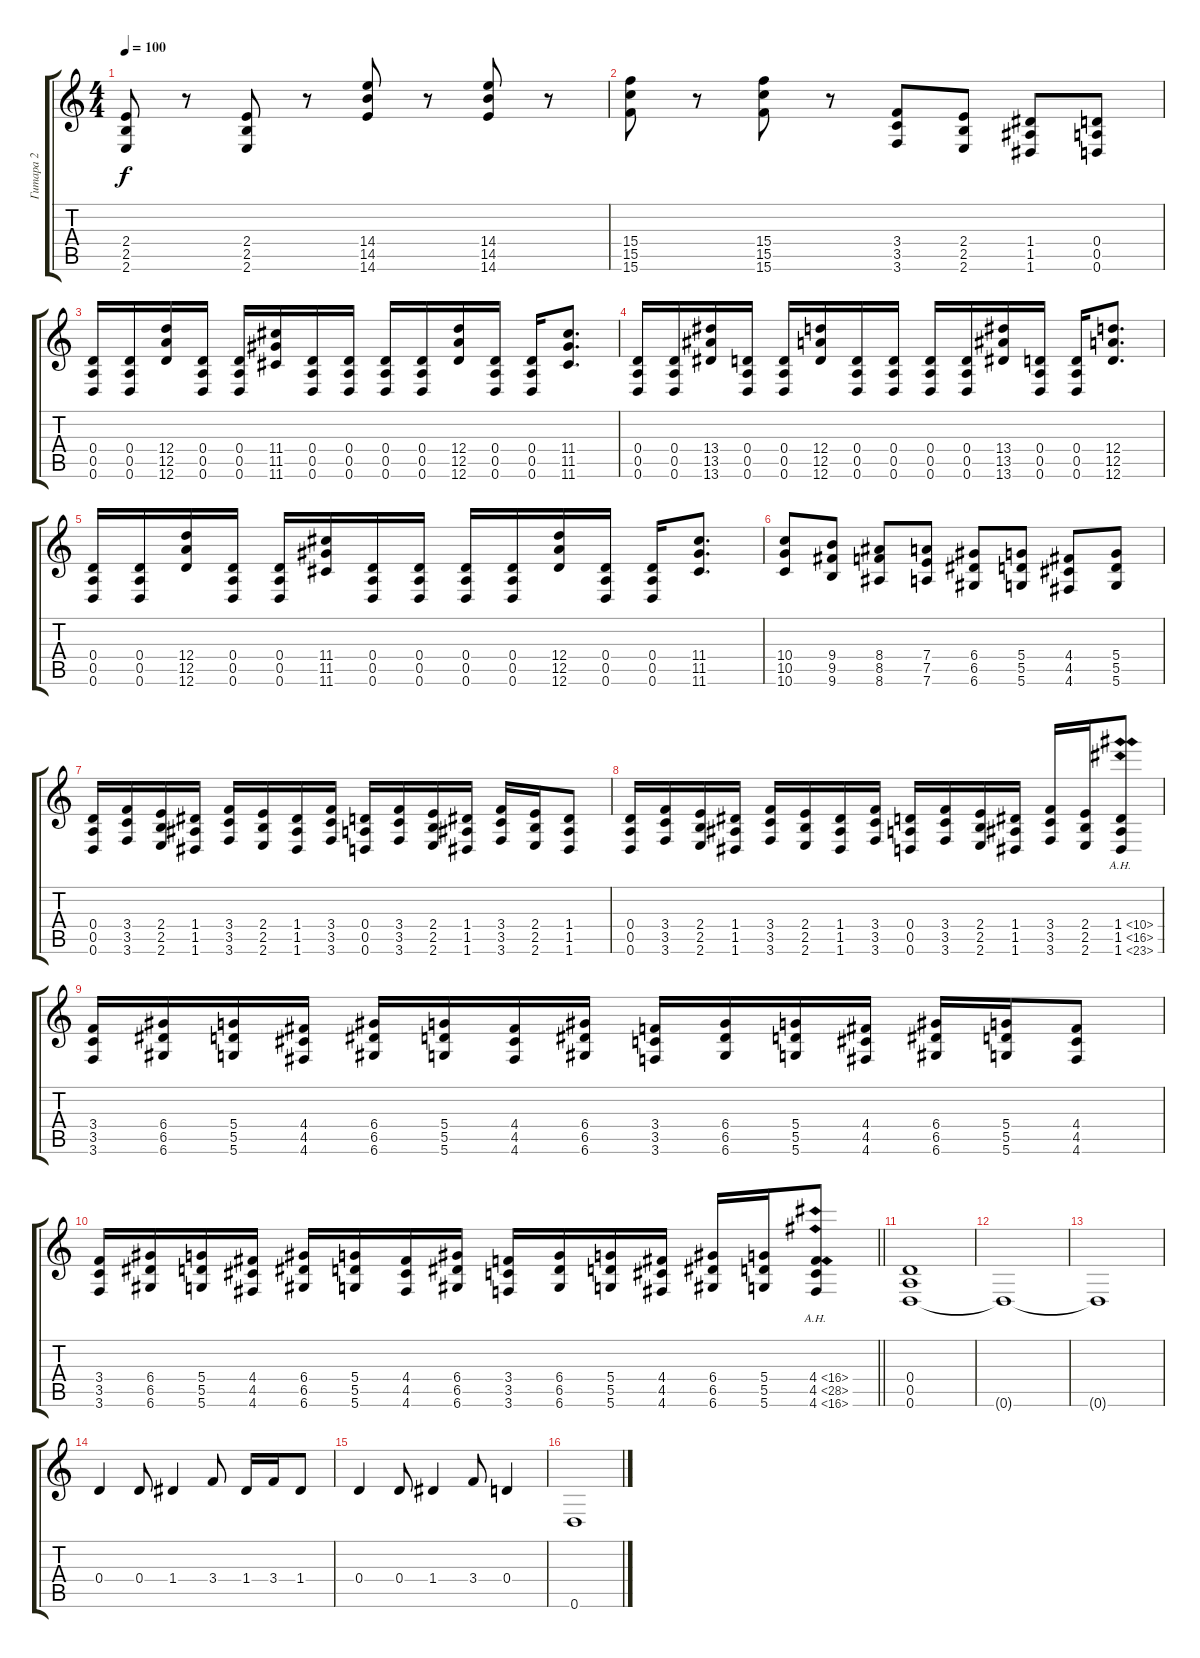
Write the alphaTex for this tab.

\track ("Гитара 2" "Гитара 2") {instrument distortionguitar}
\staff {score tabs}
\tuning (E4 B3 G3 D3 A2 D2) {hide}
\ts (4 4)
\tempo 100
\clef g2
\ks c
(2.4 2.5 2.6).8{dy f} r.8 (2.4 2.5 2.6).8 r.8 (14.4 14.5 14.6).8 r.8 (14.4 14.5 14.6).8 r.8 |
(15.4 15.5 15.6).8 r.8 (15.4 15.5 15.6).8 r.8 (3.4 3.5 3.6).8 (2.4 2.5 2.6).8 (1.4 1.5 1.6).8 (0.4 0.5 0.6).8 |
(0.4 0.5 0.6).16 (0.4 0.5 0.6).16 (12.4 12.5 12.6).16 (0.4 0.5 0.6).16 (0.4 0.5 0.6).16 (11.4 11.5 11.6).16 (0.4 0.5 0.6).16 (0.4 0.5 0.6).16 (0.4 0.5 0.6).16 (0.4 0.5 0.6).16 (12.4 12.5 12.6).16 (0.4 0.5 0.6).16 (0.4 0.5 0.6).16 (11.4 11.5 11.6).8{d} |
(0.4 0.5 0.6).16 (0.4 0.5 0.6).16 (13.4 13.5 13.6).16 (0.4 0.5 0.6).16 (0.4 0.5 0.6).16 (12.4 12.5 12.6).16 (0.4 0.5 0.6).16 (0.4 0.5 0.6).16 (0.4 0.5 0.6).16 (0.4 0.5 0.6).16 (13.4 13.5 13.6).16 (0.4 0.5 0.6).16 (0.4 0.5 0.6).16 (12.4 12.5 12.6).8{d} |
(0.4 0.5 0.6).16 (0.4 0.5 0.6).16 (12.4 12.5 12.6).16 (0.4 0.5 0.6).16 (0.4 0.5 0.6).16 (11.4 11.5 11.6).16 (0.4 0.5 0.6).16 (0.4 0.5 0.6).16 (0.4 0.5 0.6).16 (0.4 0.5 0.6).16 (12.4 12.5 12.6).16 (0.4 0.5 0.6).16 (0.4 0.5 0.6).16 (11.4 11.5 11.6).8{d} |
(10.4 10.5 10.6).8 (9.4 9.5 9.6).8 (8.4 8.5 8.6).8 (7.4 7.5 7.6).8 (6.4 6.5 6.6).8 (5.4 5.5 5.6).8 (4.4 4.5 4.6).8 (5.4 5.5 5.6).8 |
(0.4 0.5 0.6).16 (3.4 3.5 3.6).16 (2.4 2.5 2.6).16 (1.4 1.5 1.6).16 (3.4 3.5 3.6).16 (2.4 2.5 2.6).16 (1.4 1.5 1.6).16 (3.4 3.5 3.6).16 (0.4 0.5 0.6).16 (3.4 3.5 3.6).16 (2.4 2.5 2.6).16 (1.4 1.5 1.6).16 (3.4 3.5 3.6).16 (2.4 2.5 2.6).16 (1.4 1.5 1.6).8 |
(0.4 0.5 0.6).16 (3.4 3.5 3.6).16 (2.4 2.5 2.6).16 (1.4 1.5 1.6).16 (3.4 3.5 3.6).16 (2.4 2.5 2.6).16 (1.4 1.5 1.6).16 (3.4 3.5 3.6).16 (0.4 0.5 0.6).16 (3.4 3.5 3.6).16 (2.4 2.5 2.6).16 (1.4 1.5 1.6).16 (3.4 3.5 3.6).16 (2.4 2.5 2.6).16 (1.4{ah 9} 1.5{ah 15} 1.6{ah 22}).8 |
(3.4 3.5 3.6).16 (6.4 6.5 6.6).16 (5.4 5.5 5.6).16 (4.4 4.5 4.6).16 (6.4 6.5 6.6).16 (5.4 5.5 5.6).16 (4.4 4.5 4.6).16 (6.4 6.5 6.6).16 (3.4 3.5 3.6).16 (6.4 6.5 6.6).16 (5.4 5.5 5.6).16 (4.4 4.5 4.6).16 (6.4 6.5 6.6).16 (5.4 5.5 5.6).16 (4.4 4.5 4.6).8 |
\barLineRight lightlight
(3.4 3.5 3.6).16 (6.4 6.5 6.6).16 (5.4 5.5 5.6).16 (4.4 4.5 4.6).16 (6.4 6.5 6.6).16 (5.4 5.5 5.6).16 (4.4 4.5 4.6).16 (6.4 6.5 6.6).16 (3.4 3.5 3.6).16 (6.4 6.5 6.6).16 (5.4 5.5 5.6).16 (4.4 4.5 4.6).16 (6.4 6.5 6.6).16 (5.4 5.5 5.6).16 (4.4{ah 12} 4.5{ah 24} 4.6{ah 12}).8 |
(0.4 0.5 0.6).1 |
0.6{t}.1 |
0.6{t}.1 |
0.4.4 0.4.8 1.4.4 3.4.8 1.4.16 3.4.16 1.4.8 |
0.4.4 0.4.8 1.4.4 3.4.8 0.4.4 |
0.6.1
